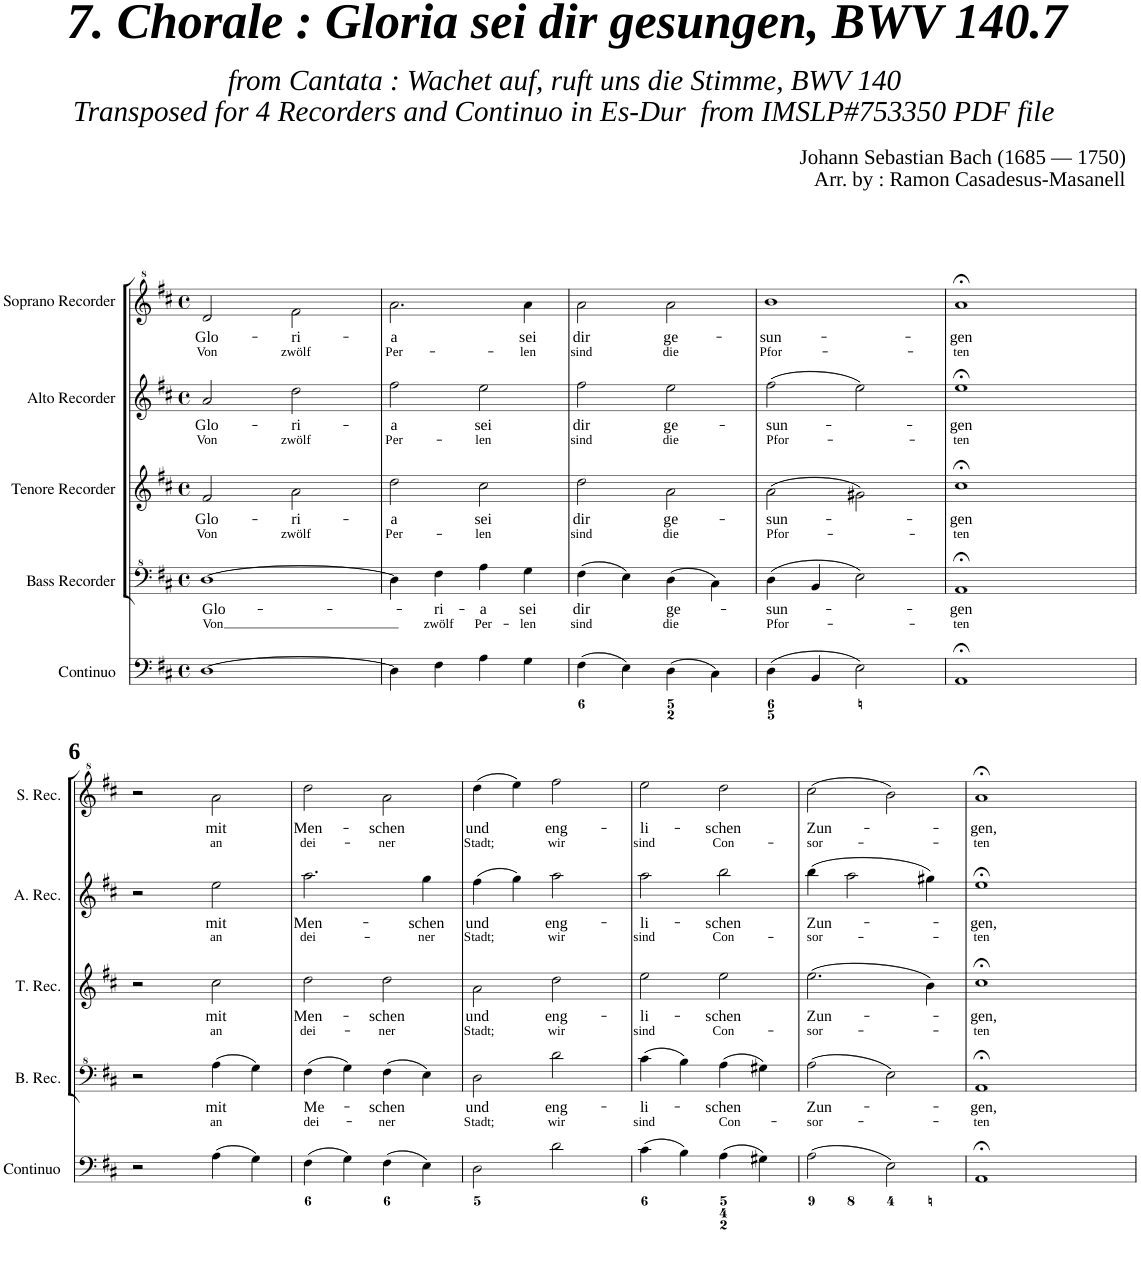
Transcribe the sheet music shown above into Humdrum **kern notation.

**kern	**kern	**text	**text	**kern	**text	**text	**kern	**text	**text	**kern	**text	**text
*part5	*part4	*part4	*part4	*part3	*part3	*part3	*part2	*part2	*part2	*part1	*part1	*part1
*staff5	*staff4	*staff4	*staff4	*staff3	*staff3	*staff3	*staff2	*staff2	*staff2	*staff1	*staff1	*staff1
*I"Continuo	*I"Bass Recorder	*	*	*I"Tenore Recorder	*	*	*I"Alto Recorder	*	*	*I"Soprano Recorder	*	*
*I'Continuo	*I'B. Rec.	*	*	*I'T. Rec.	*	*	*I'A. Rec.	*	*	*I'S. Rec.	*	*
*clefF4	*clefF^4	*	*	*clefG2	*	*	*clefG2	*	*	*clefG^2	*	*
*k[f#c#]	*k[f#c#]	*	*	*k[f#c#]	*	*	*k[f#c#]	*	*	*k[f#c#]	*	*
*M4/4	*M4/4	*	*	*M4/4	*	*	*M4/4	*	*	*M4/4	*	*
*met(c)	*met(c)	*	*	*met(c)	*	*	*met(c)	*	*	*met(c)	*	*
=1	=1	=1	=1	=1	=1	=1	=1	=1	=1	=1	=1	=1
!	!	!LO:LY:b	!LO:LY:b	!	!LO:LY:b	!LO:LY:b	!	!LO:LY:b	!LO:LY:b	!	!LO:LY:b	!LO:LY:b
[1D	[1d	Glo-	Von	2f#/	Glo-	-Von	2a/	Glo-	-Von	2dd/	Glo-	-Von
!	!	!	!	!	!LO:LY:b	!LO:LY:b	!	!LO:LY:b	!LO:LY:b	!	!LO:LY:b	!LO:LY:b
.	.	.	.	2a\	ri-	-zwölf	2dd\	ri-	-zwölf	2ff#\	ri-	-zwölf
=2	=2	=2	=2	=2	=2	=2	=2	=2	=2	=2	=2	=2
!	!	!	!	!	!LO:LY:b	!LO:LY:b	!	!LO:LY:b	!LO:LY:b	!	!LO:LY:b	!LO:LY:b
4D\]	4d\]	.	.	2dd\	a	Per-	2ff#\	a	Per-	2.aa\	a	Per-
!	!	!LO:LY:b	!LO:LY:b	!	!	!	!	!	!	!	!	!
4F#\	4f#\	-ri-	zwölf	.	.	.	.	.	.	.	.	.
!	!	!LO:LY:b	!LO:LY:b	!	!LO:LY:b	!LO:LY:b	!	!LO:LY:b	!LO:LY:b	!	!	!
4A\	4a\	a	Per-	2cc#\	-sei	len	2ee\	-sei	len	.	.	.
!	!	!LO:LY:b	!LO:LY:b	!	!	!	!	!	!	!	!LO:LY:b	!LO:LY:b
4G\	4g\	-sei	len	.	.	.	.	.	.	4aa\	-sei	len
=3	=3	=3	=3	=3	=3	=3	=3	=3	=3	=3	=3	=3
!	!	!LO:LY:b	!LO:LY:b	!	!LO:LY:b	!LO:LY:b	!	!LO:LY:b	!LO:LY:b	!	!LO:LY:b	!LO:LY:b
(4F#\	(4f#\	dir	sind	2dd\	dir	sind	2ff#\	dir	sind	2aa\	dir	sind
4E\)	4e\)	.	.	.	.	.	.	.	.	.	.	.
!	!	!LO:LY:b	!LO:LY:b	!	!LO:LY:b	!LO:LY:b	!	!LO:LY:b	!LO:LY:b	!	!LO:LY:b	!LO:LY:b
(4D\	(4d\	ge-	die	2a\	ge-	-die	2ee\	ge-	-die	2aa\	ge-	-die
4C#\)	4c#\)	.	.	.	.	.	.	.	.	.	.	.
=4	=4	=4	=4	=4	=4	=4	=4	=4	=4	=4	=4	=4
!	!	!LO:LY:b	!LO:LY:b	!	!LO:LY:b	!LO:LY:b	!	!LO:LY:b	!LO:LY:b	!	!LO:LY:b	!LO:LY:b
(4D\	(4d\	-sun-	-Pfor-	(2a\	sun-	-Pfor-	(2ff#\	sun-	-Pfor-	1bb	sun-	-Pfor-
4BB/	4B/	.	.	.	.	.	.	.	.	.	.	.
2E\)	2e\)	.	.	2g#X\)	.	.	2ee\)	.	.	.	.	.
=5	=5	=5	=5	=5	=5	=5	=5	=5	=5	=5	=5	=5
!	!	!LO:LY:b	!LO:LY:b	!	!LO:LY:b	!LO:LY:b	!	!LO:LY:b	!LO:LY:b	!	!LO:LY:b	!LO:LY:b
1AA;<	1A;<	-gen	-ten	1cc#;<	-gen	-ten	1ee;<	-gen	-ten	1aa;<	-gen	-ten
!!LO:LB:g=z
=6	=6	=6	=6	=6	=6	=6	=6	=6	=6	=6	=6	=6
2r	2r	.	.	2r	.	.	2r	.	.	2r	.	.
!	!	!LO:LY:b	!LO:LY:b	!	!LO:LY:b	!LO:LY:b	!	!LO:LY:b	!LO:LY:b	!	!LO:LY:b	!LO:LY:b
(4A\	(4a\	mit	an	2cc#\	mit	an	2ee\	mit	an	2aa\	mit	an
4G\)	4g\)	.	.	.	.	.	.	.	.	.	.	.
=7	=7	=7	=7	=7	=7	=7	=7	=7	=7	=7	=7	=7
!	!	!LO:LY:b	!LO:LY:b	!	!LO:LY:b	!LO:LY:b	!	!LO:LY:b	!LO:LY:b	!	!LO:LY:b	!LO:LY:b
(4F#\	(4f#\	Me-	dei-	2dd\	Men-	-dei-	2.aa\	Men-	-dei-	2ddd\	Men-	-dei-
4G\)	4g\)	.	.	.	.	.	.	.	.	.	.	.
!	!	!LO:LY:b	!LO:LY:b	!	!LO:LY:b	!LO:LY:b	!	!	!	!	!LO:LY:b	!LO:LY:b
(4F#\	(4f#\	-schen	-ner	2dd\	-schen	ner	.	.	.	2aa\	-schen	ner
!	!	!	!	!	!	!	!	!LO:LY:b	!LO:LY:b	!	!	!
4E\)	4e\)	.	.	.	.	.	4gg\	-schen	ner	.	.	.
=8	=8	=8	=8	=8	=8	=8	=8	=8	=8	=8	=8	=8
!	!	!LO:LY:b	!LO:LY:b	!	!LO:LY:b	!LO:LY:b	!	!LO:LY:b	!LO:LY:b	!	!LO:LY:b	!LO:LY:b
2D\	2d\	und	Stadt;	2a\	und	Stadt;	(4ff#\	und	Stadt;	(4ddd\	und	Stadt;
.	.	.	.	.	.	.	4gg\)	.	.	4eee\)	.	.
!	!	!LO:LY:b	!LO:LY:b	!	!LO:LY:b	!LO:LY:b	!	!LO:LY:b	!LO:LY:b	!	!LO:LY:b	!LO:LY:b
2d\	2dd\	eng-	wir	2dd\	eng-	wir	2aa\	eng-	wir	2fff#\	eng-	wir
=9	=9	=9	=9	=9	=9	=9	=9	=9	=9	=9	=9	=9
!	!	!LO:LY:b	!LO:LY:b	!	!LO:LY:b	!LO:LY:b	!	!LO:LY:b	!LO:LY:b	!	!LO:LY:b	!LO:LY:b
(4c#\	(4cc#\	-li-	-sind	2ee\	-li-	-sind	2aa\	-li-	-sind	2eee\	-li-	-sind
4B\)	4b\)	.	.	.	.	.	.	.	.	.	.	.
!	!	!LO:LY:b	!LO:LY:b	!	!LO:LY:b	!LO:LY:b	!	!LO:LY:b	!LO:LY:b	!	!LO:LY:b	!LO:LY:b
(4A\	(4a\	-schen	Con-	2ee\	-schen	Con-	2bb\	-schen	Con-	2ddd\	-schen	Con-
4G#X\)	4g#X\)	.	.	.	.	.	.	.	.	.	.	.
=10	=10	=10	=10	=10	=10	=10	=10	=10	=10	=10	=10	=10
!	!	!LO:LY:b	!LO:LY:b	!	!LO:LY:b	!LO:LY:b	!	!LO:LY:b	!LO:LY:b	!	!LO:LY:b	!LO:LY:b
(2A\	(2a\	Zun-	-sor-	(2.ee\	Zun-	-sor-	(4bb\	Zun-	-sor-	(2ccc#\	Zun-	-sor-
.	.	.	.	.	.	.	2aa\	.	.	.	.	.
2E\)	2e\)	.	.	.	.	.	.	.	.	2bb\)	.	.
.	.	.	.	4b\)	.	.	4gg#X\)	.	.	.	.	.
=11	=11	=11	=11	=11	=11	=11	=11	=11	=11	=11	=11	=11
!	!	!LO:LY:b	!LO:LY:b	!	!LO:LY:b	!LO:LY:b	!	!LO:LY:b	!LO:LY:b	!	!LO:LY:b	!LO:LY:b
1AA;<	1A;<	-gen,	-ten	1cc#;<	-gen,	-ten	1ee;<	-gen,	-ten	1aa;<	-gen,	-ten
=	=	=	=	=	=	=	=	=	=	=	=	=
*-	*-	*-	*-	*-	*-	*-	*-	*-	*-	*-	*-	*-
